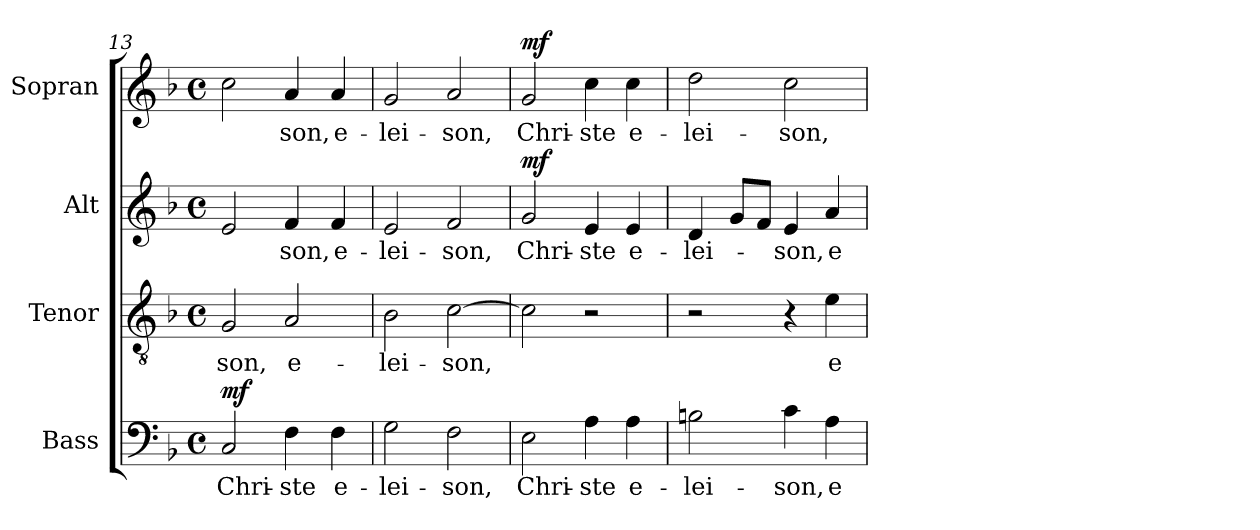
**kern	**text	**dynam	**kern	**text	**kern	**text	**dynam	**kern	**text	**dynam
*part4	*part4	*part4	*part3	*part3	*part2	*part2	*part2	*part1	*part1	*part1
*staff4	*staff4	*staff4	*staff3	*staff3	*staff2	*staff2	*staff2	*staff1	*staff1	*staff1
*I"Bass	*	*	*I"Tenor	*	*I"Alt	*	*	*I"Sopran	*	*
*I'B.	*	*	*I'T.	*	*I'A.	*	*	*I'S.	*	*
!!LO:LB:g=z
*clefF4	*	*	*clefGv2	*	*clefG2	*	*	*clefG2	*	*
*k[b-]	*	*	*k[b-]	*	*k[b-]	*	*	*k[b-]	*	*
*F:	*	*	*F:	*	*F:	*	*	*F:	*	*
*M4/4	*	*	*M4/4	*	*M4/4	*	*	*M4/4	*	*
*met(c)	*	*	*met(c)	*	*met(c)	*	*	*met(c)	*	*
=13	=13	=13	=13	=13	=13	=13	=13	=13	=13	=13
!	!LO:LY:b	!LO:DY:a	!	!LO:LY:b	!	!	!	!	!	!
2C/	Chri-	mf	2G/	-son,	2e/	.	.	2cc\	.	.
!	!LO:LY:b	!	!	!LO:LY:b	!	!LO:LY:b	!	!	!LO:LY:b	!
4F\	-ste	.	2A/	e-	4f/	-son,	.	4a/	-son,	.
!	!LO:LY:b	!	!	!	!	!LO:LY:b	!	!	!LO:LY:b	!
4F\	e-	.	.	.	4f/	e-	.	4a/	e-	.
=14	=14	=14	=14	=14	=14	=14	=14	=14	=14	=14
!	!LO:LY:b	!	!	!LO:LY:b	!	!LO:LY:b	!	!	!LO:LY:b	!
2G\	-lei-	.	2B-\	-lei-	2e/	-lei-	.	2g/	-lei-	.
!	!LO:LY:b	!	!	!LO:LY:b	!	!LO:LY:b	!	!	!LO:LY:b	!
2F\	-son,	.	[2c\	-son,	2f/	-son,	.	2a/	-son,	.
=15	=15	=15	=15	=15	=15	=15	=15	=15	=15	=15
!	!LO:LY:b	!	!	!	!	!LO:LY:b	!LO:DY:a	!	!LO:LY:b	!LO:DY:a
2E\	Chri-	.	2c\]	.	2g/	Chri-	mf	2g/	Chri-	mf
!	!LO:LY:b	!	!	!	!	!LO:LY:b	!	!	!LO:LY:b	!
4A\	-ste	.	2r	.	4e/	-ste	.	4cc\	-ste	.
!	!LO:LY:b	!	!	!	!	!LO:LY:b	!	!	!LO:LY:b	!
4A\	e-	.	.	.	4e/	e-	.	4cc\	e-	.
=16	=16	=16	=16	=16	=16	=16	=16	=16	=16	=16
!	!LO:LY:b	!	!	!	!	!LO:LY:b	!	!	!LO:LY:b	!
2Bn\	-lei-	.	2r	.	4d/	-lei-	.	2dd\	-lei-	.
.	.	.	.	.	8g/L	.	.	.	.	.
.	.	.	.	.	8f/J	.	.	.	.	.
!	!LO:LY:b	!	!	!	!	!LO:LY:b	!	!	!LO:LY:b	!
4c\	-son,	.	4r	.	4e/	-son,	.	2cc\	-son,	.
!	!LO:LY:b	!	!	!LO:LY:b	!	!LO:LY:b	!	!	!	!
4A\	e-	.	4e\	e-	4a/	e-	.	.	.	.
=	=	=	=	=	=	=	=	=	=	=
*-	*-	*-	*-	*-	*-	*-	*-	*-	*-	*-
